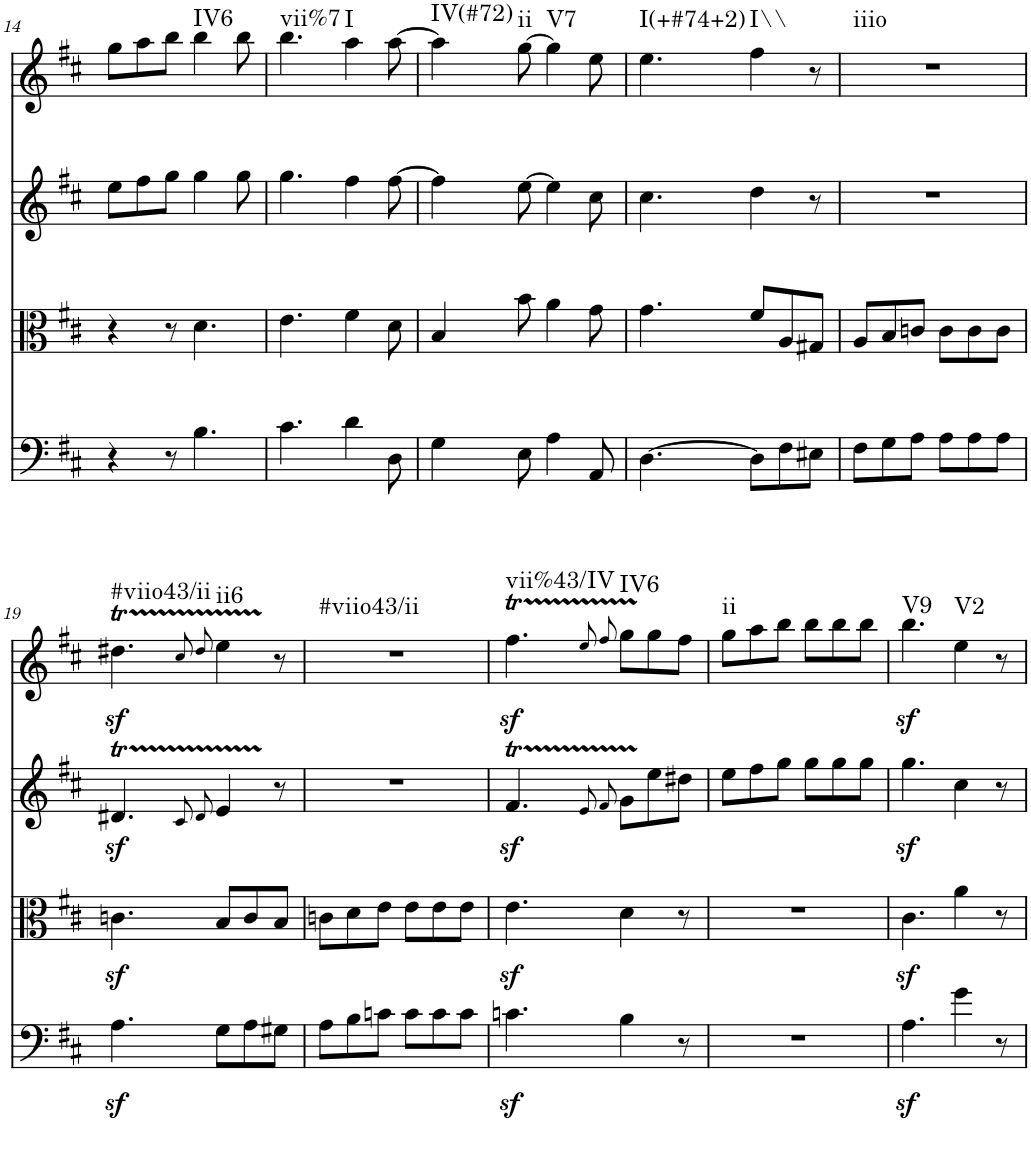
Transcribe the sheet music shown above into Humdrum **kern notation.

**kern	**kern	**kern	**kern	**dynam	**harte
*part4	*part3	*part2	*part1	*part1	*part1
*staff4	*staff3	*staff2	*staff1	*staff1	*
*I"Violoncello	*I"Viola	*I"Violin II	*I"Violin I	*	*
*I'Vc	*I'Vla	*I'Vln	*I'Vln	*	*
!!LO:PB:g=z
*clefF4	*clefC3	*clefG2	*clefG2	*	*
*k[f#c#]	*k[f#c#]	*k[f#c#]	*k[f#c#]	*	*
*M6/8	*M6/8	*M6/8	*M6/8	*	*
=14	=14	=14	=14	=14	=14
4r	4r	8ee\L	8gg\L	.	.
.	.	8ff#\	8aa\	.	.
8r	8r	8gg\J	8bb\J	.	.
!	!	!	!	!	!LO:H:kt=IV6
4.B\	4.d\	4gg\	4bb\	.	N
.	.	8gg\	8bb\	.	.
=15	=15	=15	=15	=15	=15
!	!	!	!	!	!LO:H:kt=vii%7
4.c#\	4.e\	4.gg\	4.bb\	.	N
!	!	!	!	!	!LO:H:kt=I
4d\	4f#\	4ff#\	4aa\	.	N
8D\	8d\	[8ff#\	[8aa\	.	.
=16	=16	=16	=16	=16	=16
!	!	!	!	!	!LO:H:kt=IV(#72)
4G\	4B/	4ff#\]	4aa\]	.	N
!	!	!	!	!	!LO:H:kt=ii
8E\	8b\	[8ee\	[8gg\	.	N
!	!	!	!	!	!LO:H:kt=V7
4A\	4a\	4ee\]	4gg\]	.	N
8AA/	8g\	8cc#\	8ee\	.	.
=17	=17	=17	=17	=17	=17
!	!	!	!	!	!LO:H:kt=I(+#74+2)
[4.D\	4.g\	4.cc#\	4.ee\	.	N
!	!	!	!	!	!LO:H:kt=I\\
8D\L]	8f#/L	4dd\	4ff#\	.	N
8F#\	8A/	.	.	.	.
8E#X\J	8G#X/J	8r	8r	.	.
=18	=18	=18	=18	=18	=18
!	!	!	!	!	!LO:H:kt=iiio
8F#\L	8A/L	2.r	2.r	.	N
8G\	8B/	.	.	.	.
8A\J	8cn/J	.	.	.	.
8A\L	8c\L	.	.	.	.
8A\	8c\	.	.	.	.
8A\J	8c\J	.	.	.	.
!!LO:LB:g=z
=19	=19	=19	=19	=19	=19
!	!	!	!	!LO:DY:b	!LO:H:kt=#viio43/ii
4.Az<\	4.cnz<\	4.d#Xz<t/	4.dd#Xt\	sf	N
.	.	8qc#/	8qcc#/	.	.
.	.	8qd#/	8qdd#/	.	.
!	!	!	!	!	!LO:H:kt=ii6
8G\L	8B/L	4eTTT/	4eeTTT\	.	N
8A\	8c/	.	.	.	.
8G#X\J	8B/J	8r	8r	.	.
=20	=20	=20	=20	=20	=20
!	!	!	!	!	!LO:H:kt=#viio43/ii
8A\L	8cn\L	2.r	2.r	.	N
8B\	8d\	.	.	.	.
8cn\J	8e\J	.	.	.	.
8c\L	8e\L	.	.	.	.
8c\	8e\	.	.	.	.
8c\J	8e\J	.	.	.	.
=21	=21	=21	=21	=21	=21
!	!	!	!	!LO:DY:b	!LO:H:kt=vii%43/IV
4.cnz<\	4.ez<\	4.f#z<t/	4.ff#t\	sf	N
.	.	8qe/	8qee/	.	.
.	.	8qf#/	8qff#/	.	.
!	!	!	!	!	!LO:H:kt=IV6
4B\	4d\	8gTTT\L	8ggTTT\L	.	N
.	.	8ee\	8gg\	.	.
8r	8r	8dd#X\J	8ff#\J	.	.
=22	=22	=22	=22	=22	=22
!	!	!	!	!	!LO:H:kt=ii
2.r	2.r	8ee\L	8gg\L	.	N
.	.	8ff#\	8aa\	.	.
.	.	8gg\J	8bb\J	.	.
.	.	8gg\L	8bb\L	.	.
.	.	8gg\	8bb\	.	.
.	.	8gg\J	8bb\J	.	.
=23	=23	=23	=23	=23	=23
!	!	!	!	!LO:DY:b	!LO:H:kt=V9
4.Az<\	4.c#z<\	4.ggz<\	4.bb\	sf	N
!	!	!	!	!	!LO:H:kt=V2
4g\	4a\	4cc#\	4ee\	.	N
8r	8r	8r	8r	.	.
=	=	=	=	=	=
*-	*-	*-	*-	*-	*-
